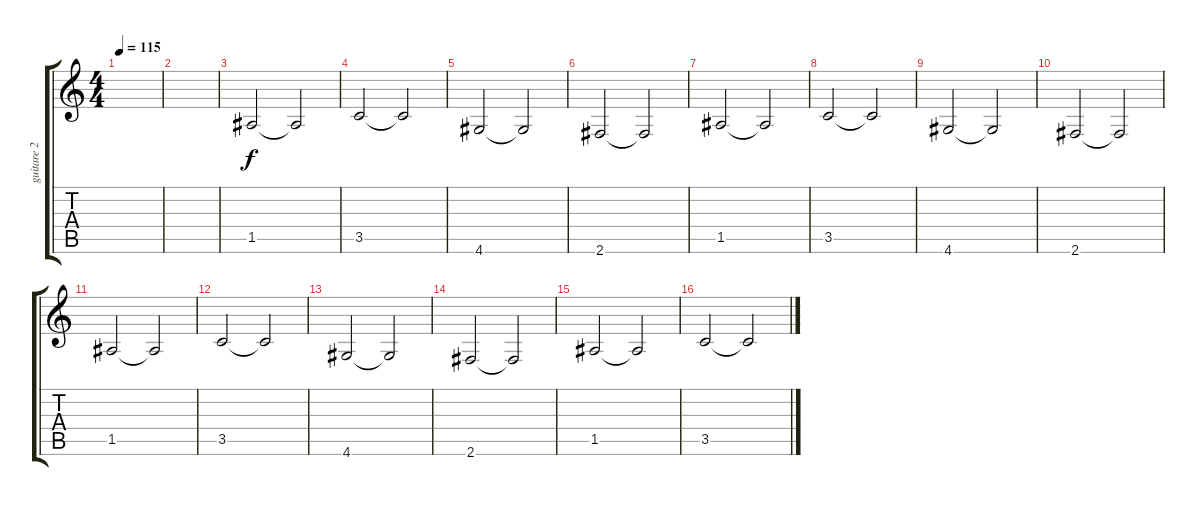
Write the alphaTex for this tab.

\track ("guitare 2" "guitare 2") {instrument distortionguitar}
\staff {score tabs}
\tuning (E4 B3 G3 D3 A2 E2) {hide}
\ts (4 4)
\tempo 115
\clef g2
\ks c
|
|
1.5.2 1.5{t}.2 |
3.5.2 3.5{t}.2 |
4.6.2 4.6{t}.2 |
2.6.2 2.6{t}.2 |
1.5.2 1.5{t}.2 |
3.5.2 3.5{t}.2 |
4.6.2 4.6{t}.2 |
2.6.2 2.6{t}.2 |
1.5.2 1.5{t}.2 |
3.5.2 3.5{t}.2 |
4.6.2 4.6{t}.2 |
2.6.2 2.6{t}.2 |
1.5.2 1.5{t}.2 |
3.5.2 3.5{t}.2
